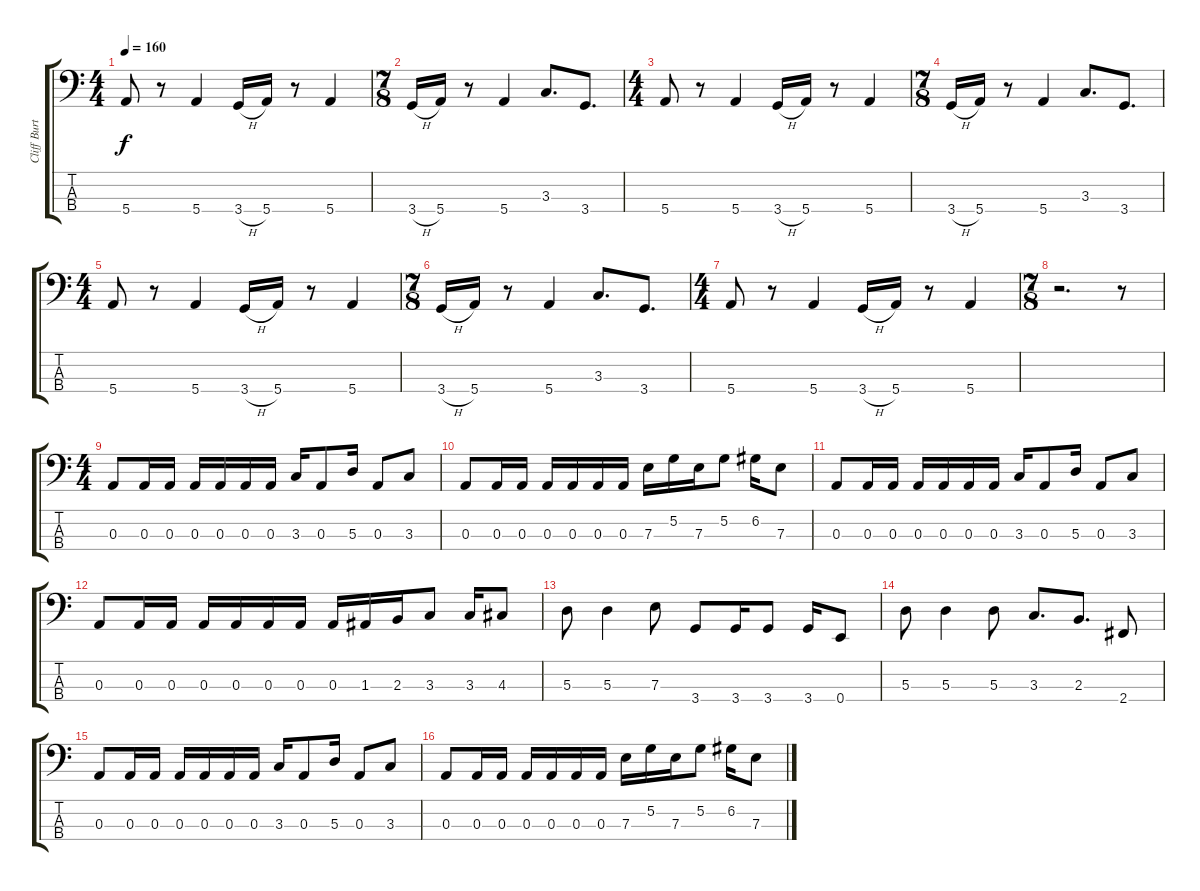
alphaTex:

\track ("Cliff Burton" "Cliff Burt") {instrument electricbassfinger}
\staff {score tabs}
\tuning (G2 D2 A1 E1) {hide}
\ts (4 4)
\tempo 160
\clef f4
\ks c
5.4.8{dy f} r.8 5.4.4 3.4{h}.16 5.4.16 r.8 5.4.4 |
\ts (7 8)
3.4{h}.16 5.4.16 r.8 5.4.4 3.3.8{d} 3.4.8{d} |
\ts (4 4)
5.4.8 r.8 5.4.4 3.4{h}.16 5.4.16 r.8 5.4.4 |
\ts (7 8)
3.4{h}.16 5.4.16 r.8 5.4.4 3.3.8{d} 3.4.8{d} |
\ts (4 4)
5.4.8 r.8 5.4.4 3.4{h}.16 5.4.16 r.8 5.4.4 |
\ts (7 8)
3.4{h}.16 5.4.16 r.8 5.4.4 3.3.8{d} 3.4.8{d} |
\ts (4 4)
5.4.8 r.8 5.4.4 3.4{h}.16 5.4.16 r.8 5.4.4 |
\ts (7 8)
r.2{d} r.8 |
\ts (4 4)
0.3.8 0.3.16 0.3.16 0.3.16 0.3.16 0.3.16 0.3.16 3.3.16 0.3.8 5.3.16 0.3.8 3.3.8 |
0.3.8 0.3.16 0.3.16 0.3.16 0.3.16 0.3.16 0.3.16 7.3.16 5.2.16 7.3.16 5.2.8 6.2.16 7.3.8 |
0.3.8 0.3.16 0.3.16 0.3.16 0.3.16 0.3.16 0.3.16 3.3.16 0.3.8 5.3.16 0.3.8 3.3.8 |
0.3.8 0.3.16 0.3.16 0.3.16 0.3.16 0.3.16 0.3.16 0.3.16 1.3.16 2.3.16 3.3.8 3.3.16 4.3.8 |
5.3.8 5.3.4 7.3.8 3.4.8 3.4.16 3.4.8 3.4.16 0.4.8 |
5.3.8 5.3.4 5.3.8 3.3.8{d} 2.3.8{d} 2.4.8 |
0.3.8 0.3.16 0.3.16 0.3.16 0.3.16 0.3.16 0.3.16 3.3.16 0.3.8 5.3.16 0.3.8 3.3.8 |
0.3.8 0.3.16 0.3.16 0.3.16 0.3.16 0.3.16 0.3.16 7.3.16 5.2.16 7.3.16 5.2.8 6.2.16 7.3.8
